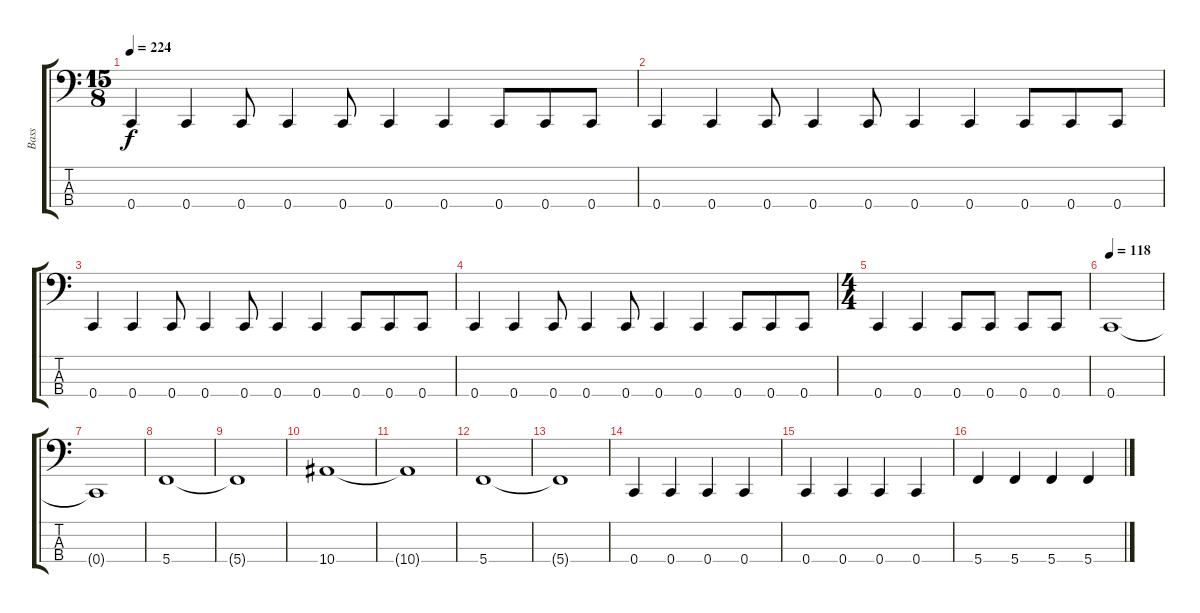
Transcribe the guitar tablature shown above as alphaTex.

\track ("Bass" "Bass") {instrument electricbasspick}
\staff {score tabs}
\tuning (F2 C2 G1 C1) {hide}
\ts (15 8)
\tempo 224
\clef f4
\ks c
0.4.4{dy f} 0.4.4 0.4.8 0.4.4 0.4.8 0.4.4 0.4.4 0.4.8 0.4.8 0.4.8 |
0.4.4 0.4.4 0.4.8 0.4.4 0.4.8 0.4.4 0.4.4 0.4.8 0.4.8 0.4.8 |
0.4.4 0.4.4 0.4.8 0.4.4 0.4.8 0.4.4 0.4.4 0.4.8 0.4.8 0.4.8 |
0.4.4 0.4.4 0.4.8 0.4.4 0.4.8 0.4.4 0.4.4 0.4.8 0.4.8 0.4.8 |
\ts (4 4)
0.4.4 0.4.4 0.4.8 0.4.8 0.4.8 0.4.8 |
\tempo 118
0.4.1 |
0.4{t}.1 |
5.4.1 |
5.4{t}.1 |
10.4.1 |
10.4{t}.1 |
5.4.1 |
5.4{t}.1 |
0.4.4 0.4.4 0.4.4 0.4.4 |
0.4.4 0.4.4 0.4.4 0.4.4 |
5.4.4 5.4.4 5.4.4 5.4.4
